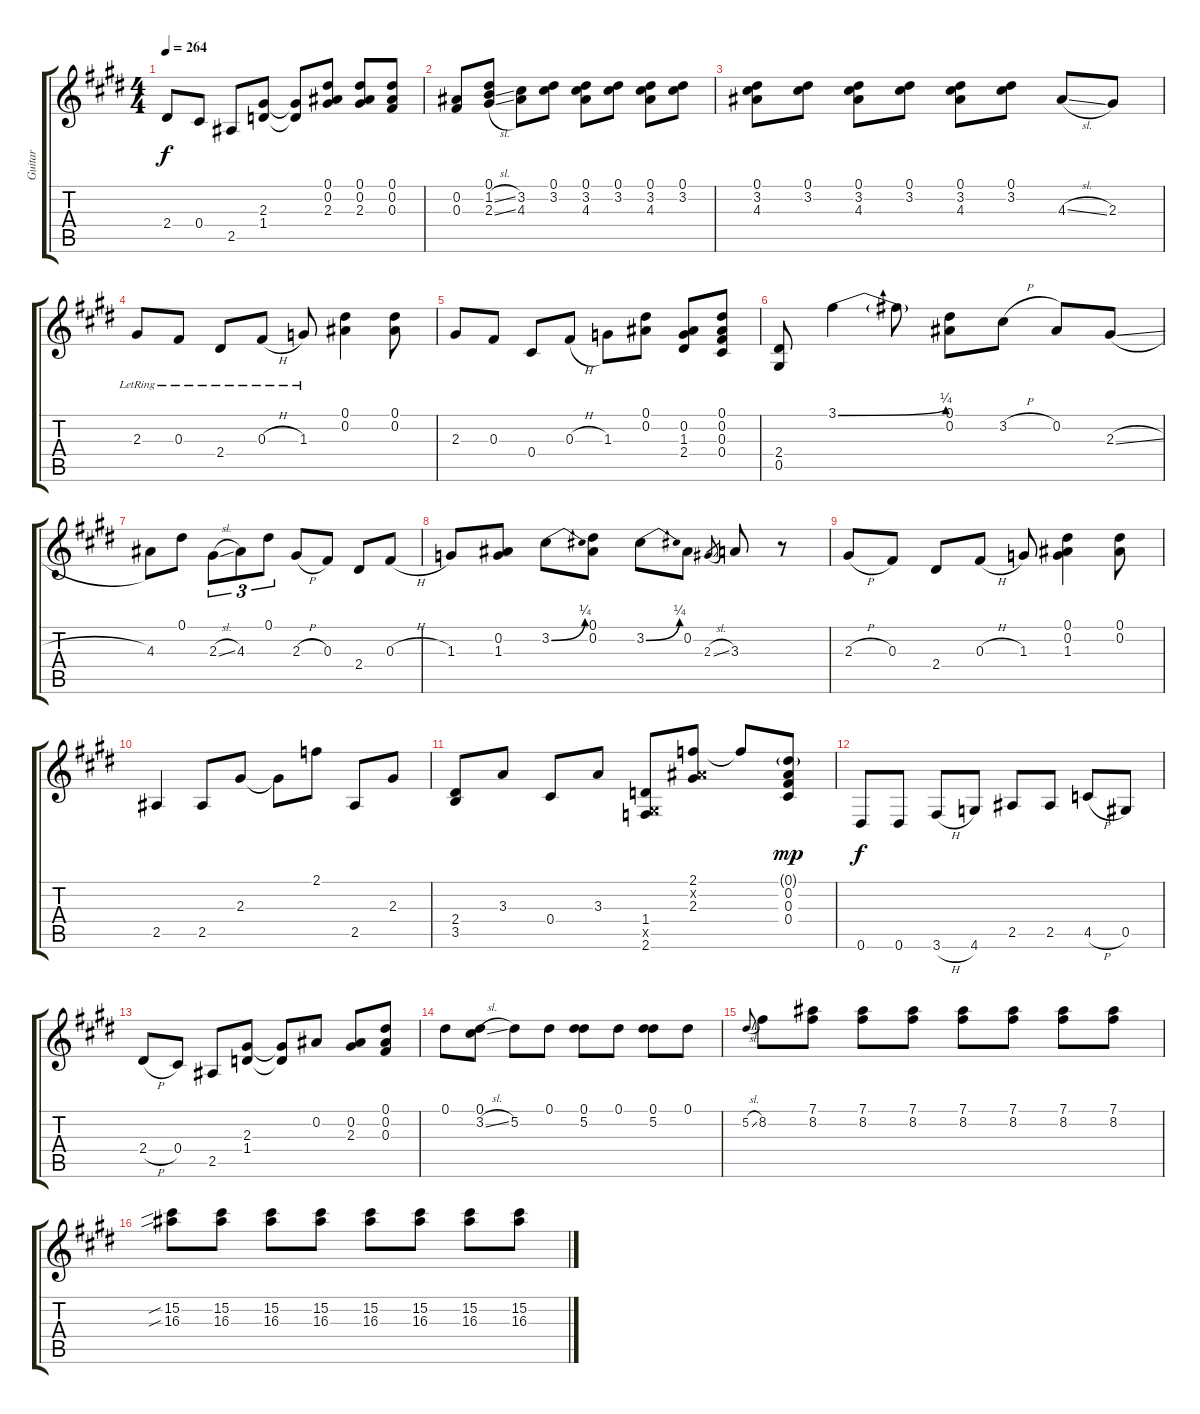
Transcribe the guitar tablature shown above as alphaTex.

\track ("Guitar" "Guitar") {instrument electricguitarjazz}
\staff {score tabs}
\tuning (Eb4 Bb3 Gb3 Db3 Ab2 Eb2) {hide}
\ts (4 4)
\tempo 264
\clef g2
\ks e
2.4.8{dy f} 0.4.8 2.5.8 (2.3 1.4).8 (2.3{t} 1.4{t}).8 (0.1 0.2 2.3).8 (0.1 0.2 2.3).8 (0.1 0.2 0.3).8 |
(0.2 0.3).8 (0.1 1.2{sl} 2.3{sl}).8 (3.2 4.3).8 (0.1 3.2).8 (0.1 3.2 4.3).8 (0.1 3.2).8 (0.1 3.2 4.3).8 (0.1 3.2).8 |
(0.1 3.2 4.3).8 (0.1 3.2).8 (0.1 3.2 4.3).8 (0.1 3.2).8 (0.1 3.2 4.3).8 (0.1 3.2).8 4.3{sl}.8 2.3.8 |
2.3{lr}.8 0.3{lr}.8 2.4{lr}.8 0.3{h lr}.8 1.3{lr}.8 (0.1 0.2).4 (0.1 0.2).8 |
2.3.8 0.3.8 0.4.8 0.3{h}.8 1.3.8 (0.1 0.2).8 (0.2 1.3 2.4).8 (0.1 0.2 0.3 0.4).8 |
(2.4 0.5).8 3.1{be (bend 0 0 60 1)}.4 3.1{t}.8 (0.1 0.2).8 3.2{h}.8 0.2.8 2.3{sl}.8 |
4.3.8 0.1.8 2.3{sl}.8{tu (3 2)} 4.3.8{tu (3 2)} 0.1.8{tu (3 2)} 2.3{h}.8 0.3.8 2.4.8 0.3{h}.8 |
1.3.8 (0.2 1.3).8 3.2{be (bend 0 0 60 1)}.8 (0.1 0.2).8 3.2{be (bend 0 0 60 1)}.8 0.2.8 2.3{sl}.8{gr} 3.3.8 r.8 |
2.3{h}.8 0.3.8 2.4.8 0.3{h}.8 1.3.8 (0.1 0.2 1.3).4 (0.1 0.2).8 |
2.5.4 2.5.8 2.3.8 2.3{t}.8 2.1.8 2.5.8 2.3.8 |
(2.4 3.5).8 3.3.8 0.4.8 3.3.8 (1.4 0.5{x} 2.6).8 (2.1 0.2{x} 2.3).8 2.1{t}.8 (0.1{g} 0.2 0.3 0.4).8{dy mp} |
0.6.8{dy f} 0.6.8 3.6{h}.8 4.6.8 2.5.8 2.5.8 4.5{h}.8 0.5.8 |
2.4{h}.8 0.4.8 2.5.8 (2.3 1.4).8 (2.3{t} 1.4{t}).8 0.2.8 (0.2 2.3).8 (0.1 0.2 0.3).8 |
0.1.8 (0.1 3.2{sl}).8 5.2.8 0.1.8 (0.1 5.2).8 0.1.8 (0.1 5.2).8 0.1.8 |
5.2{sl}.8{gr onbeat} 8.2.8 (7.1 8.2).8 (7.1 8.2).8 (7.1 8.2).8 (7.1 8.2).8 (7.1 8.2).8 (7.1 8.2).8 (7.1 8.2).8 |
(15.2{sib} 16.3{sib}).8 (15.2 16.3).8 (15.2 16.3).8 (15.2 16.3).8 (15.2 16.3).8 (15.2 16.3).8 (15.2 16.3).8 (15.2 16.3).8
